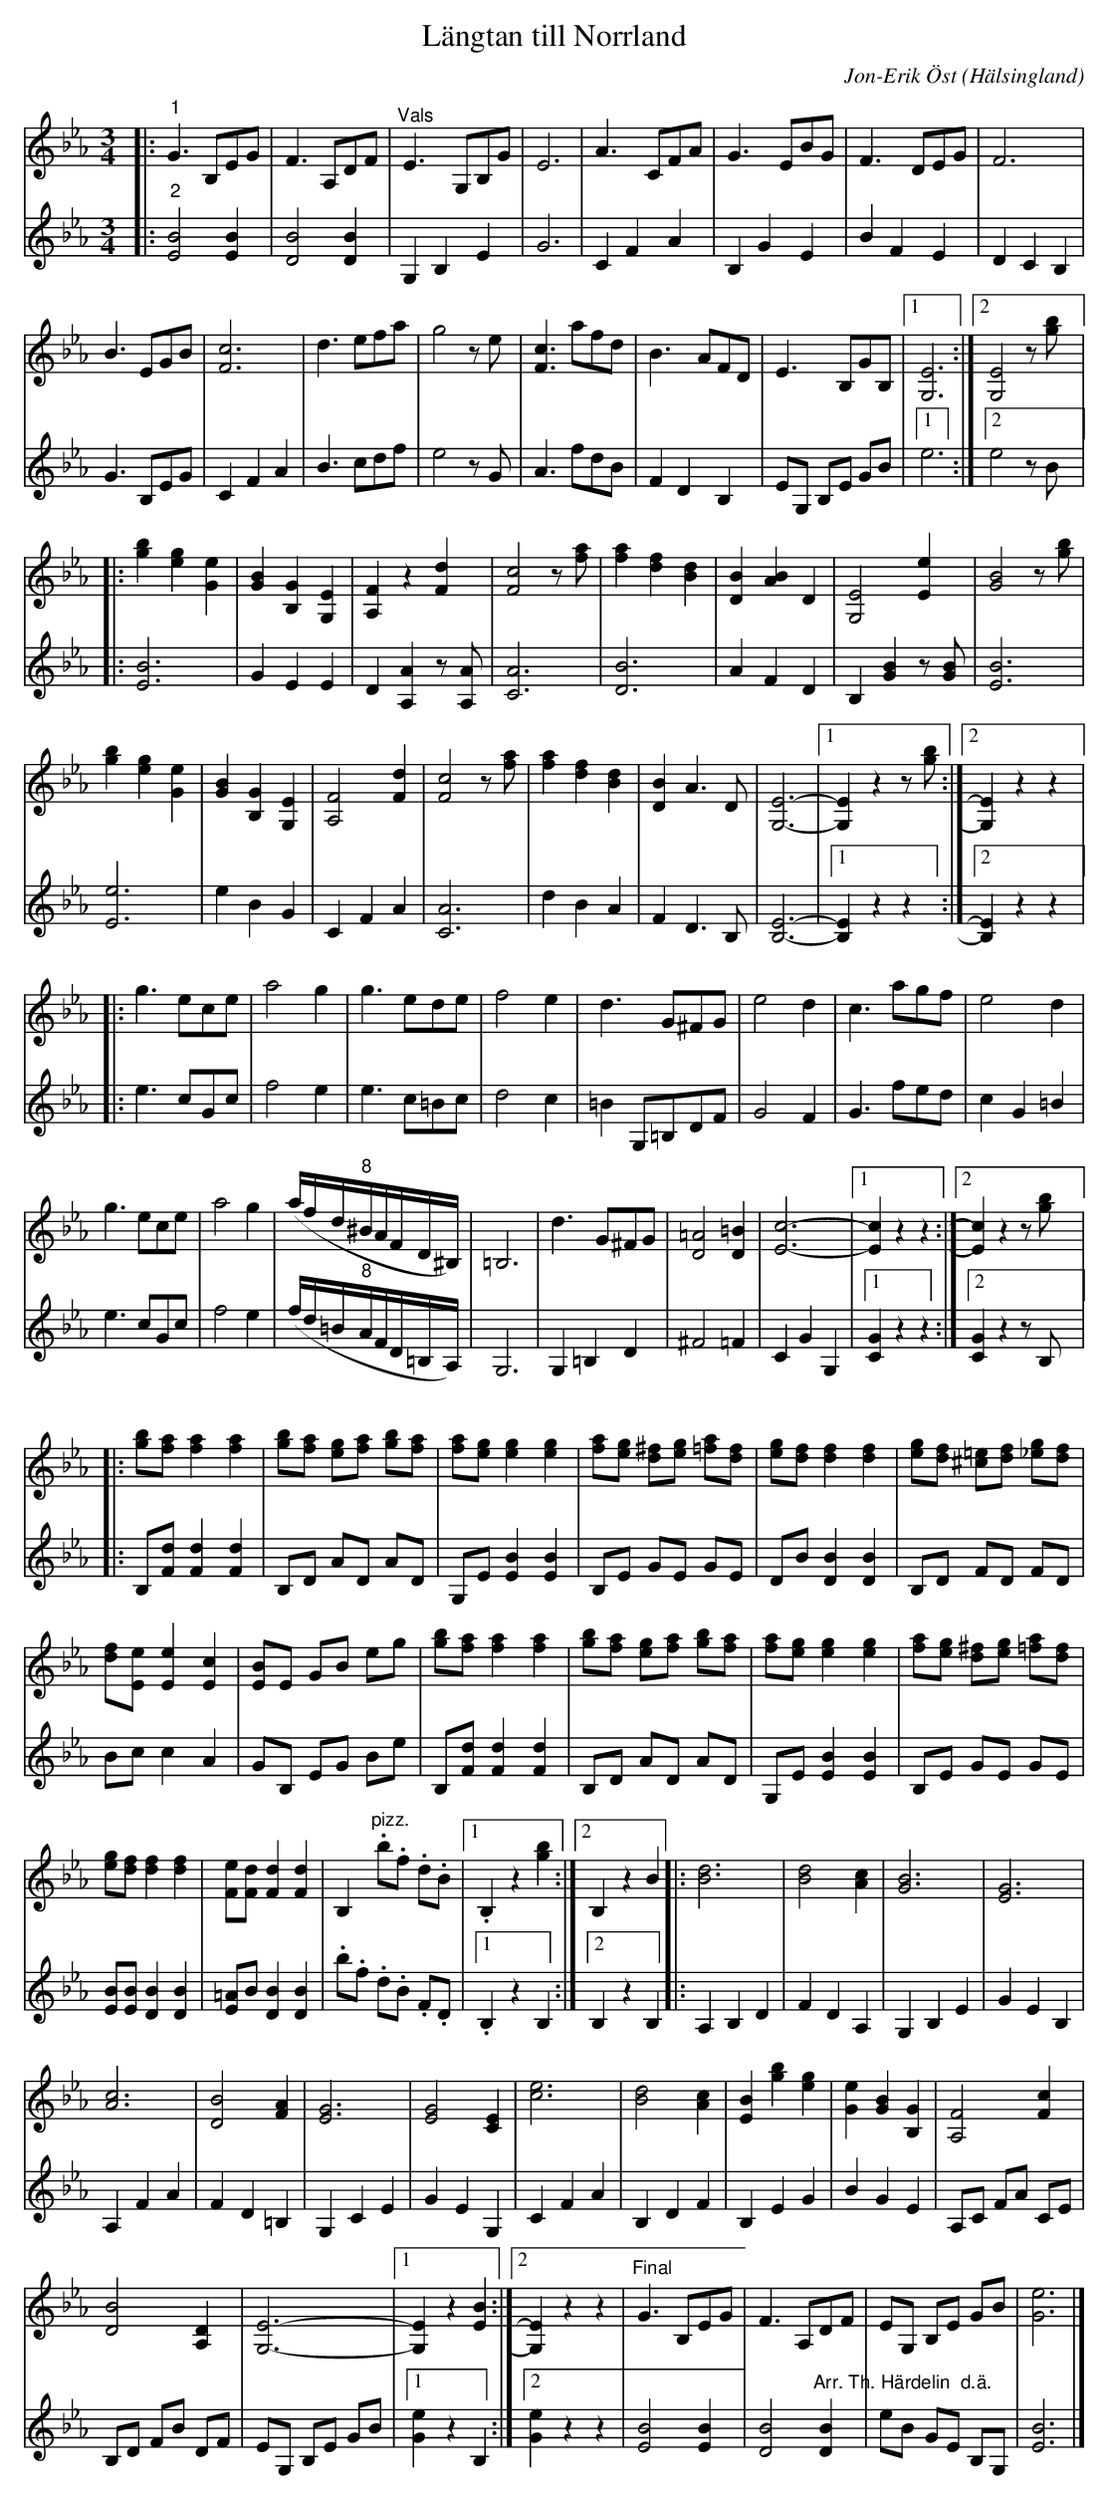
X:1
T:Längtan till Norrland
C:Jon-Erik Öst
O:Hälsingland
L:1/8
M:3/4
K:Eb
V:1
|:"^1" G3 B,EG | F3 A,DF |"^Vals" E3 G,B,G | E6 | A3 CFA | G3 EBG | F3 DEG | F6 |
B3 EGB | [Fc]6 | d3 efa | g4 z e | [Fc]3 afd | B3 AFD | E3 B,GB, |1 [G,E]6 :|2 [G,E]4 z [gb] |:
[gb]2 [eg]2 [Ge]2 | [GB]2 [B,G]2 [G,E]2 | [A,F]2 z2 [Fd]2 | [Fc]4 z [fa] | [fa]2 [df]2 [Bd]2 | [DB]2 [AB]2 D2 | [G,E]4 [Ee]2 | [GB]4 z [gb] |
[gb]2 [eg]2 [Ge]2 | [GB]2 [B,G]2 [G,E]2 | [A,F]4 [Fd]2 | [Fc]4 z [fa] | [fa]2 [df]2 [Bd]2 | [DB]2 A3 D | [G,E]6- |1 [G,E]2 z2 z [gb] :|2 [G,E]2 z2 z2 |:
g3 ece | a4 g2 | g3 ede | f4 e2 | d3 G^FG | e4 d2 | c3 agf | e4 d2 |
g3 ece | a4 g2 | (a/f/d/"^8"^B/A/F/D/^B,/) | =B,6 | d3 G^FG | [D=A]4 [D=B]2 | [Ec]6- |1 [Ec]2 z2 z2 :|2 [Ec]2 z2 z [gb] |:
[gb][fa] [fa]2 [fa]2 | [gb][fa] [eg][fa] [gb][fa] | [fa][eg] [eg]2 [eg]2 | [fa][eg] [d^f][eg] [=fa][df] | [eg][df] [df]2 [df]2 | [eg][df] [^c=e][df] [_eg][df] |
[df][Ee] [Ee]2 [Ec]2 | [EB]E GB eg | [gb][fa] [fa]2 [fa]2 | [gb][fa] [eg][fa] [gb][fa] | [fa][eg] [eg]2 [eg]2 | [fa][eg] [d^f][eg] [=fa][df] |
[eg][df] [df]2 [df]2 | [Fe][Fd] [Fd]2 [Fd]2 | B,2"^pizz." .b.f .d.B |1 .B,2 z2 [gb]2 :|2 B,2 z2 B2 |: [Bd]6 | [Bd]4 [Ac]2 | [GB]6 | [EG]6 |
[Ac]6 | [DB]4 [FA]2 | [EG]6 | [EG]4 [CE]2 | [ce]6 | [Bd]4 [Ac]2 | [EB]2 [gb]2 [eg]2 | [Ge]2 [GB]2 [B,G]2 | [A,F]4 [Fc]2 |
[DB]4 [A,D]2 | [G,E]6- |1 [G,E]2 z2 [EB]2 :|2 [G,E]2 z2 z2 |"^Final" G3 B,EG | F3 A,DF | EG, B,E GB | [Ge]6 |]
V:2
|:"^2" [EB]4 [EB]2 | [DB]4 [DB]2 | G,2 B,2 E2 | G6 | C2 F2 A2 | B,2 G2 E2 | B2 F2 E2 | D2 C2 B,2 |
G3 B,EG | C2 F2 A2 | B3 cdf | e4 z G | A3 fdB | F2 D2 B,2 | EG, B,E GB |1 e6 :|2 e4 z B |:
[EB]6 | G2 E2 E2 | D2 [A,A]2 z [A,A] | [CA]6 | [DB]6 | A2 F2 D2 | B,2 [GB]2 z [GB] | [EB]6 | [Ee]6 |
e2 B2 G2 | C2 F2 A2 | [CA]6 | d2 B2 A2 | F2 D3 B, | [B,E]6- |1 [B,E]2 z2 z2 :|2 [B,E]2 z2 z2 |:
e3 cGc | f4 e2 | e3 c=Bc | d4 c2 | =B2 G,=B,DF | G4 F2 | G3 fed | c2 G2 =B2 | e3 cGc | f4 e2 |
(f/d/=B/"^8"A/F/D/=B,/A,/) | G,6 | G,2 =B,2 D2 | ^F4 =F2 | C2 G2 G,2 |1 [CG]2 z2 z2 :|2 [CG]2 z2 z B, |:
B,[Fd] [Fd]2 [Fd]2 | B,D AD AD | G,E [EB]2 [EB]2 | B,E GE GE | DB [DB]2 [DB]2 | B,D FD FD |
Bc c2 A2 | GB, EG Be | B,[Fd] [Fd]2 [Fd]2 | B,D AD AD | G,E [EB]2 [EB]2 | B,E GE GE |
[EB][EB] [DB]2 [DB]2 | [E=A]B [DB]2 [DB]2 | .b.f .d.B .F.D |1 .B,2 z2 B,2 :|2 B,2 z2 B,2 |: A,2 B,2 D2 | F2 D2 A,2 | G,2 B,2 E2 |
G2 E2 B,2 | A,2 F2 A2 | F2 D2 =B,2 | G,2 C2 E2 | G2 E2 G,2 | C2 F2 A2 | B,2 D2 F2 | B,2 E2 G2 | B2 G2 E2 |
A,C FA CE | B,D FB DF | EG, B,E GB |1 [Ge]2 z2 B,2 :|2 [Ge]2 z2 z2 | [EB]4 [EB]2 | [DB]4"^Arr. Th. Härdelin  d.ä." [DB]2 | eB GE B,G, | [EB]6 |]
